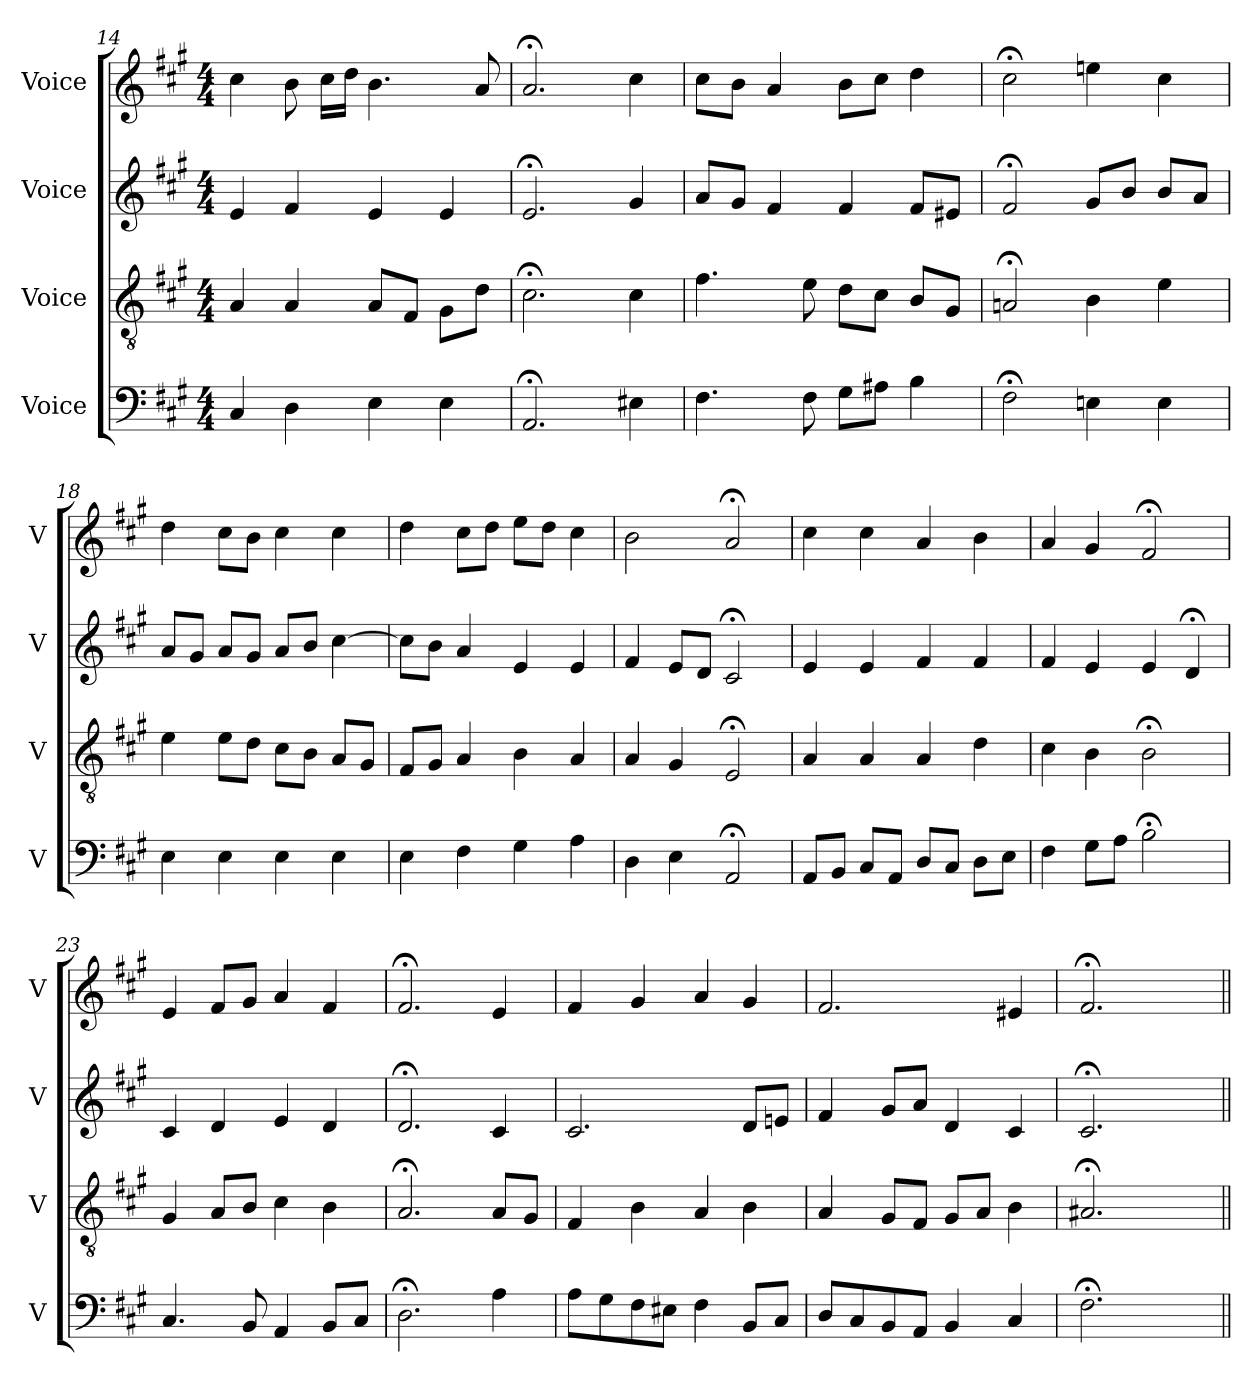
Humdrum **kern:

**kern	**kern	**kern	**kern
*part4	*part3	*part2	*part1
*staff4	*staff3	*staff2	*staff1
*I"Voice	*I"Voice	*I"Voice	*I"Voice
*I'V	*I'V	*I'V	*I'V
*clefF4	*clefGv2	*clefG2	*clefG2
*k[f#c#g#]	*k[f#c#g#]	*k[f#c#g#]	*k[f#c#g#]
*M4/4	*M4/4	*M4/4	*M4/4
=14	=14	=14	=14
4C#/	4A/	4e/	4cc#\
4D\	4A/	4f#/	8b\
.	.	.	16cc#\LL
.	.	.	16dd\JJ
4E\	8A/L	4e/	4.b\
.	8F#/J	.	.
4E\	8G#\L	4e/	.
.	8d\J	.	8a/
=15	=15	=15	=15
2.AA;/	2.c#;\	2.e;/	2.a;/
4E#X\	4c#\	4g#/	4cc#\
=16	=16	=16	=16
4.F#\	4.f#\	8a/L	8cc#\L
.	.	8g#/J	8b\J
.	.	4f#/	4a/
8F#\	8e\	.	.
8G#\L	8d\L	4f#/	8b\L
8A#X\J	8c#\J	.	8cc#\J
4B\	8B/L	8f#/L	4dd\
.	8G#/J	8e#X/J	.
!!LO:LB:g=z
=17	=17	=17	=17
2F#;\	2An;/	2f#;/	2cc#;\
4En\	4B\	8g#/L	4een\
.	.	8b/J	.
4E\	4e\	8b/L	4cc#\
.	.	8a/J	.
=18	=18	=18	=18
4E\	4e\	8a/L	4dd\
.	.	8g#/J	.
4E\	8e\L	8a/L	8cc#\L
.	8d\J	8g#/J	8b\J
4E\	8c#\L	8a/L	4cc#\
.	8B\J	8b/J	.
4E\	8A/L	[4cc#\	4cc#\
.	8G#/J	.	.
=19	=19	=19	=19
4E\	8F#/L	8cc#\L]	4dd\
.	8G#/J	8b\J	.
4F#\	4A/	4a/	8cc#\L
.	.	.	8dd\J
4G#\	4B\	4e/	8ee\L
.	.	.	8dd\J
4A\	4A/	4e/	4cc#\
=20	=20	=20	=20
4D\	4A/	4f#/	2b\
4E\	4G#/	8e/L	.
.	.	8d/J	.
2AA;/	2E;/	2c#;/	2a;/
=21	=21	=21	=21
8AA/L	4A/	4e/	4cc#\
8BB/J	.	.	.
8C#/L	4A/	4e/	4cc#\
8AA/J	.	.	.
8D/L	4A/	4f#/	4a/
8C#/J	.	.	.
8D\L	4d\	4f#/	4b\
8E\J	.	.	.
!!LO:LB:g=z
=22	=22	=22	=22
4F#\	4c#\	4f#/	4a/
8G#\L	4B\	4e/	4g#/
8A\J	.	.	.
2B;\	2B;\	4e/	2f#;/
.	.	4d;/	.
=23	=23	=23	=23
4.C#/	4G#/	4c#/	4e/
.	8A/L	4d/	8f#/L
8BB/	8B/J	.	8g#/J
4AA/	4c#\	4e/	4a/
8BB/L	4B\	4d/	4f#/
8C#/J	.	.	.
=24	=24	=24	=24
2.D;\	2.A;/	2.d;/	2.f#;/
4A\	8A/L	4c#/	4e/
.	8G#/J	.	.
=25	=25	=25	=25
8A\L	4F#/	2.c#/	4f#/
8G#\	.	.	.
8F#\	4B\	.	4g#/
8E#X\J	.	.	.
4F#\	4A/	.	4a/
8BB/L	4B\	8d/L	4g#/
8C#/J	.	8en/J	.
=26	=26	=26	=26
8D/L	4A/	4f#/	2.f#/
8C#/	.	.	.
8BB/	8G#/L	8g#/L	.
8AA/J	8F#/J	8a/J	.
4BB/	8G#/L	4d/	.
.	8A/J	.	.
4C#/	4B\	4c#/	4e#X/
!!LO:LB:g=z
=27	=27	=27	=27
2.F#;\	2.A#X;/	2.c#;/	2.f#;/
4ryy	4ryy	4ryy	4ryy
=||	=||	=||	=||
*-	*-	*-	*-
